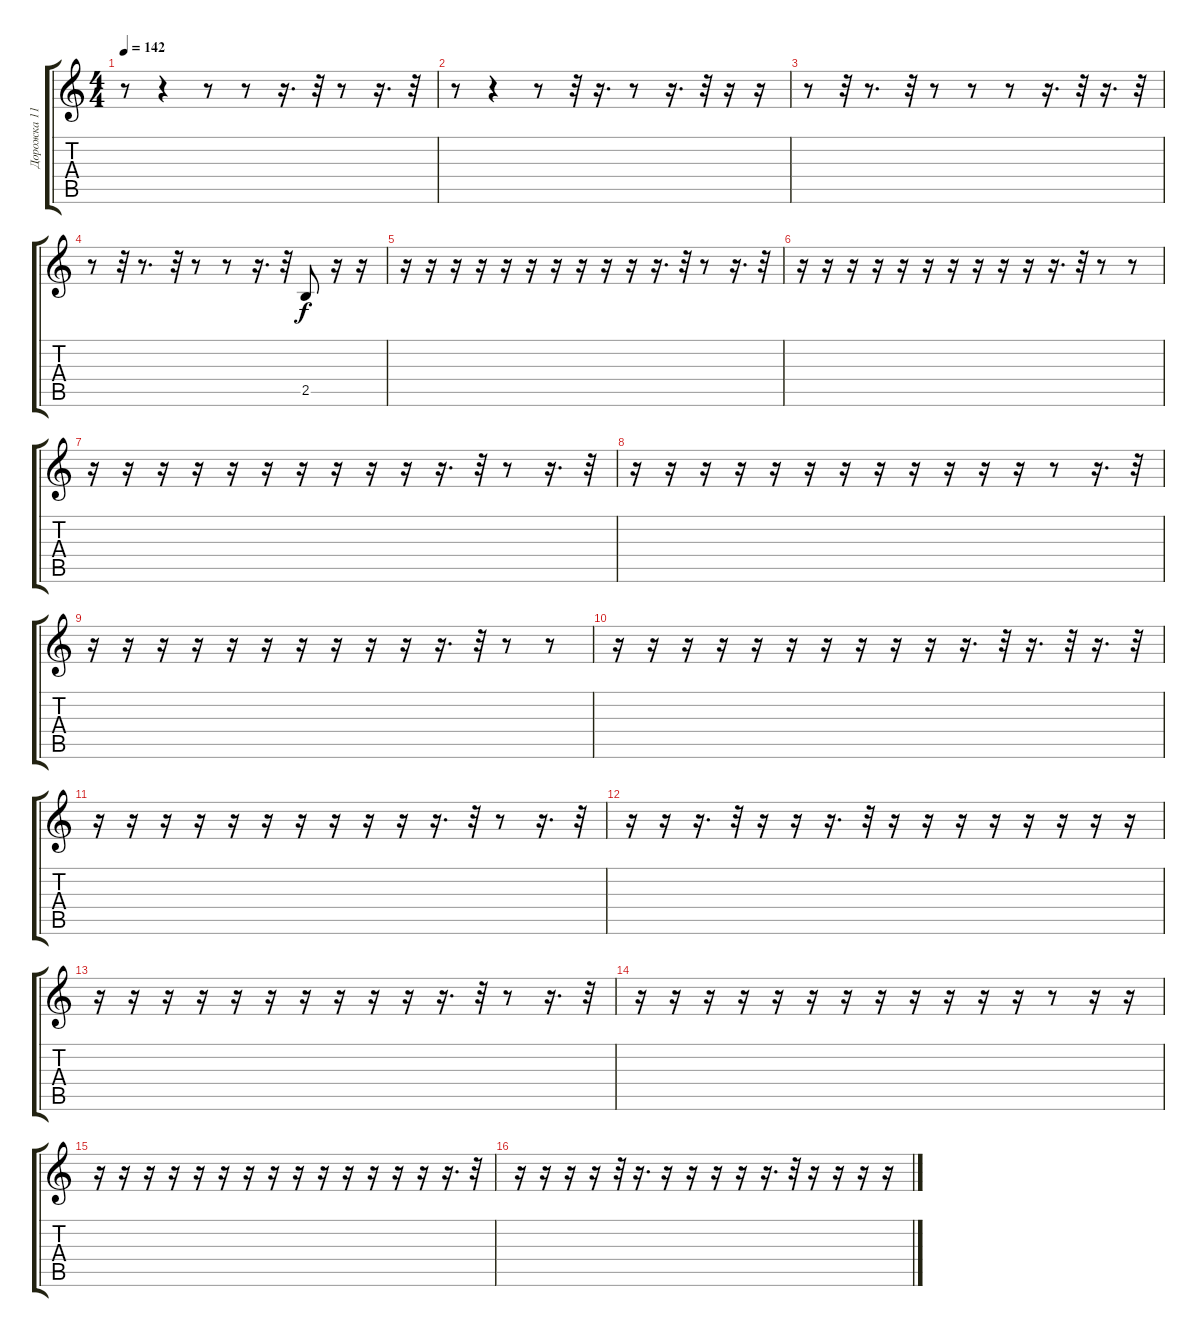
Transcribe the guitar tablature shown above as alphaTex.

\track ("Дорожка 11" "Дорожка 11") {instrument electricbassfinger}
\staff {score tabs}
\tuning (E4 B3 G3 D3 A2 E2) {hide}
\ts (4 4)
\tempo 142
\clef g2
\ks c
r.8{dy f} r.4 r.8 r.8 r.16{d} r.32 r.8 r.16{d} r.32 |
r.8 r.4 r.8 r.32 r.16{d} r.8 r.16{d} r.32 r.16 r.16 |
r.8 r.32 r.8{d} r.32 r.8 r.8 r.8 r.16{d} r.32 r.16{d} r.32 |
r.8{volume 9} r.32 r.8{d} r.32 r.8 r.8 r.16{d} r.32 2.5.8 r.16 r.16 |
r.16 r.16 r.16 r.16 r.16 r.16 r.16 r.16 r.16 r.16 r.16{d} r.32 r.8 r.16{d} r.32 |
r.16 r.16 r.16 r.16 r.16 r.16 r.16 r.16 r.16 r.16 r.16{d} r.32 r.8 r.8 |
r.16 r.16 r.16 r.16 r.16 r.16 r.16 r.16 r.16 r.16 r.16{d} r.32 r.8 r.16{d} r.32 |
r.16 r.16 r.16 r.16 r.16 r.16 r.16 r.16 r.16 r.16 r.16 r.16 r.8 r.16{d} r.32 |
r.16 r.16 r.16 r.16 r.16 r.16 r.16 r.16 r.16 r.16 r.16{d} r.32 r.8 r.8 |
r.16 r.16 r.16 r.16 r.16 r.16 r.16 r.16 r.16 r.16 r.16{d} r.32 r.16{d} r.32 r.16{d} r.32 |
r.16 r.16 r.16 r.16 r.16 r.16 r.16 r.16 r.16 r.16 r.16{d} r.32 r.8 r.16{d} r.32 |
r.16 r.16 r.16{d} r.32 r.16 r.16 r.16{d} r.32 r.16 r.16 r.16 r.16 r.16 r.16 r.16 r.16 |
r.16 r.16 r.16 r.16 r.16 r.16 r.16 r.16 r.16 r.16 r.16{d} r.32 r.8 r.16{d} r.32 |
r.16 r.16 r.16 r.16 r.16 r.16 r.16 r.16 r.16 r.16 r.16 r.16 r.8 r.16 r.16 |
r.16 r.16 r.16 r.16 r.16 r.16 r.16 r.16 r.16 r.16 r.16 r.16 r.16 r.16 r.16{d} r.32 |
r.16 r.16 r.16 r.16 r.32 r.16{d} r.16 r.16 r.16 r.16 r.16{d} r.32 r.16 r.16 r.16 r.16
